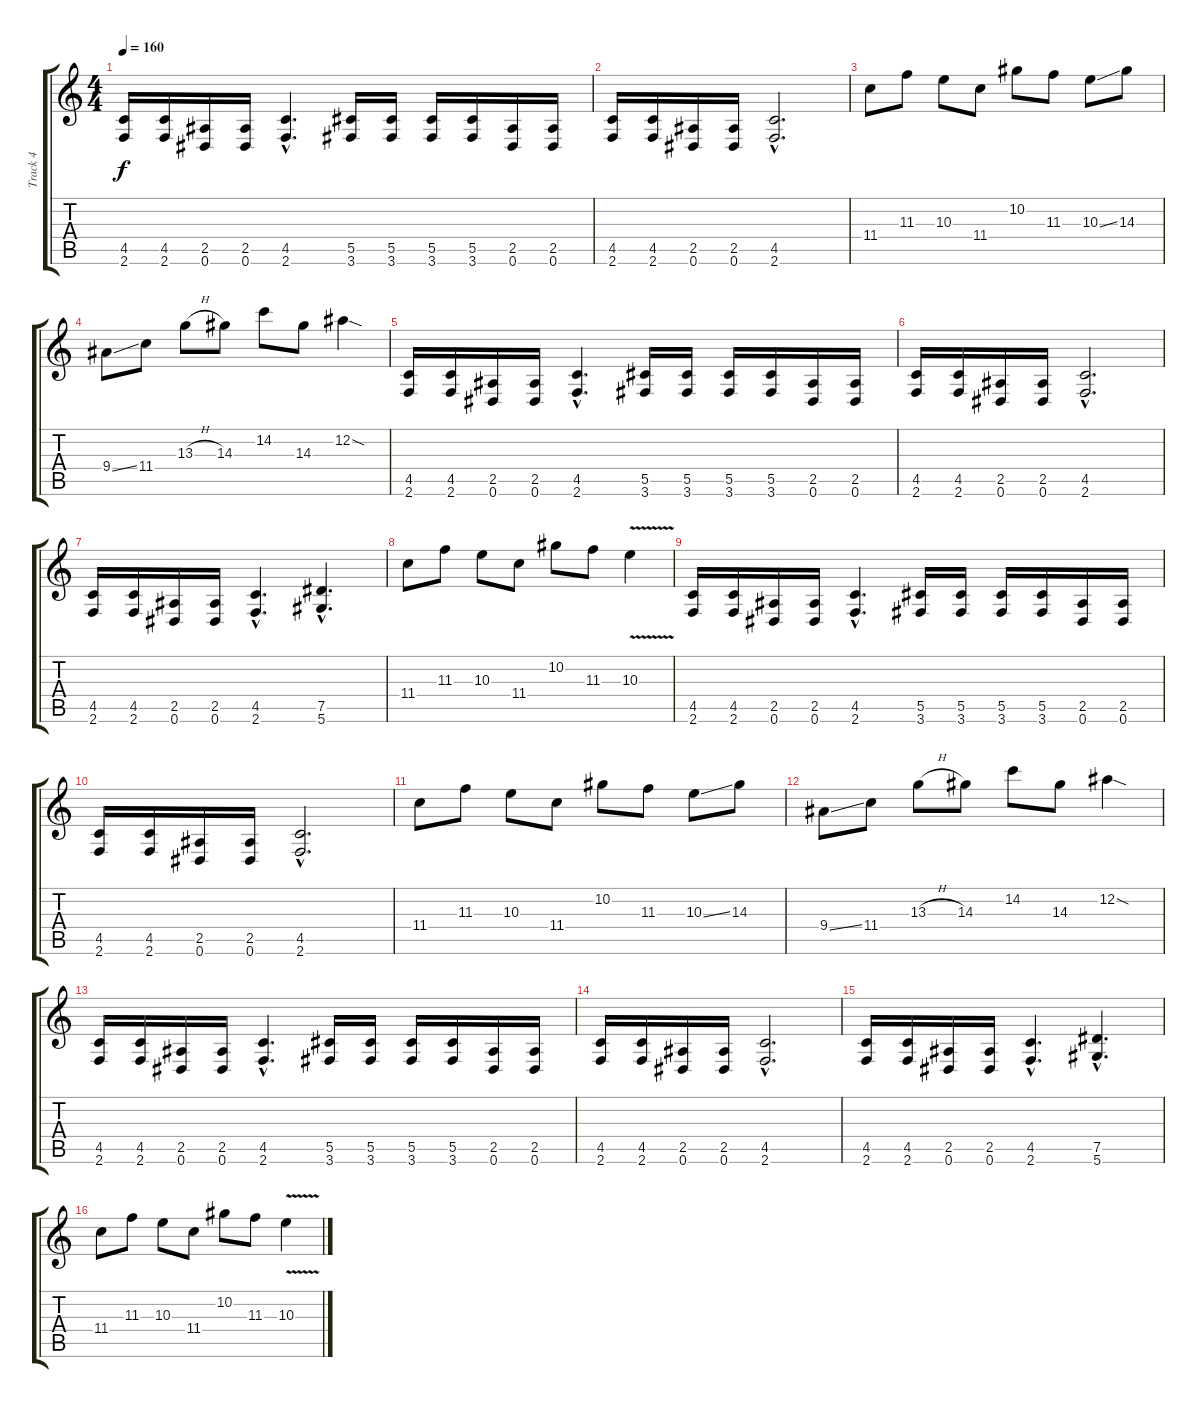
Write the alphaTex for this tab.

\track ("Track 4" "Track 4") {instrument overdrivenguitar}
\staff {score tabs}
\tuning (Eb4 Bb3 Gb3 Db3 Ab2 Eb2) {hide}
\ts (4 4)
\tempo 160
\clef g2
\ks c
(4.5 2.6).16{dy f} (4.5 2.6).16 (2.5 0.6).16 (2.5 0.6).16 (4.5{hac} 2.6{hac}).4{d} (5.5 3.6).16 (5.5 3.6).16 (5.5 3.6).16 (5.5 3.6).16 (2.5 0.6).16 (2.5 0.6).16 |
(4.5 2.6).16 (4.5 2.6).16 (2.5 0.6).16 (2.5 0.6).16 (4.5{hac} 2.6{hac}).2{d} |
11.4.8 11.3.8 10.3.8 11.4.8 10.2.8 11.3.8 10.3{ss}.8 14.3.8 |
9.4{ss}.8 11.4.8 13.3{h}.8 14.3.8 14.2.8 14.3.8 12.2{sod}.4 |
(4.5 2.6).16 (4.5 2.6).16 (2.5 0.6).16 (2.5 0.6).16 (4.5{hac} 2.6{hac}).4{d} (5.5 3.6).16 (5.5 3.6).16 (5.5 3.6).16 (5.5 3.6).16 (2.5 0.6).16 (2.5 0.6).16 |
(4.5 2.6).16 (4.5 2.6).16 (2.5 0.6).16 (2.5 0.6).16 (4.5{hac} 2.6{hac}).2{d} |
(4.5 2.6).16 (4.5 2.6).16 (2.5 0.6).16 (2.5 0.6).16 (4.5{hac} 2.6{hac}).4{d} (7.5{hac} 5.6{hac}).4{d} |
11.4.8 11.3.8 10.3.8 11.4.8 10.2.8 11.3.8 10.3{v}.4 |
(4.5 2.6).16 (4.5 2.6).16 (2.5 0.6).16 (2.5 0.6).16 (4.5{hac} 2.6{hac}).4{d} (5.5 3.6).16 (5.5 3.6).16 (5.5 3.6).16 (5.5 3.6).16 (2.5 0.6).16 (2.5 0.6).16 |
(4.5 2.6).16 (4.5 2.6).16 (2.5 0.6).16 (2.5 0.6).16 (4.5{hac} 2.6{hac}).2{d} |
11.4.8 11.3.8 10.3.8 11.4.8 10.2.8 11.3.8 10.3{ss}.8 14.3.8 |
9.4{ss}.8 11.4.8 13.3{h}.8 14.3.8 14.2.8 14.3.8 12.2{sod}.4 |
(4.5 2.6).16 (4.5 2.6).16 (2.5 0.6).16 (2.5 0.6).16 (4.5{hac} 2.6{hac}).4{d} (5.5 3.6).16 (5.5 3.6).16 (5.5 3.6).16 (5.5 3.6).16 (2.5 0.6).16 (2.5 0.6).16 |
(4.5 2.6).16 (4.5 2.6).16 (2.5 0.6).16 (2.5 0.6).16 (4.5{hac} 2.6{hac}).2{d} |
(4.5 2.6).16 (4.5 2.6).16 (2.5 0.6).16 (2.5 0.6).16 (4.5{hac} 2.6{hac}).4{d} (7.5{hac} 5.6{hac}).4{d} |
11.4.8 11.3.8 10.3.8 11.4.8 10.2.8 11.3.8 10.3{v}.4
